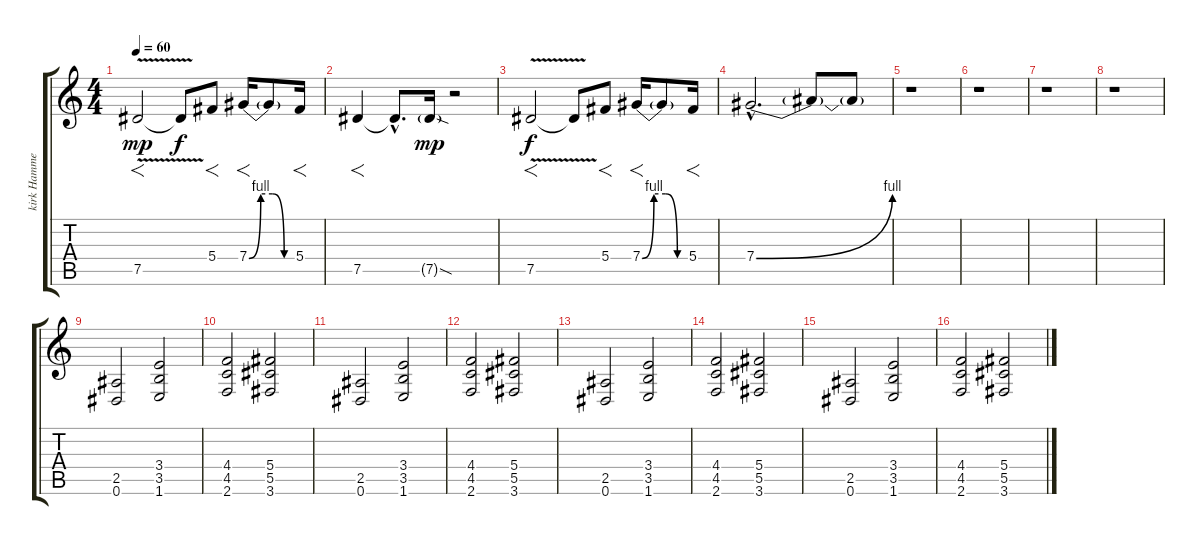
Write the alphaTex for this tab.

\track ("kirk Hammet" "kirk Hamme") {instrument distortionguitar}
\staff {score tabs}
\tuning (Eb4 Bb3 Gb3 Db3 Ab2 Eb2) {hide}
\ts (4 4)
\tempo 60
\clef g2
\ks c
7.5{v}.2{f dy mp} 7.5{t}.8{dy f} 5.4.8{f} 7.4{be (custom 0 0 15 4 30 4 45 0 60 0)}.16{f} 7.4{t}.8 5.4.16{f} |
7.5.4{f} 7.5{hac t}.8{d} 7.5{sod g}.16{dy mp} r.2 |
7.5{v}.2{f dy f} 7.5{t}.8 5.4.8{f} 7.4{be (custom 0 0 15 4 30 4 45 0 60 0)}.16{f} 7.4{t}.8 5.4.16{f} |
7.4{be (bend 0 0 60 4) hac}.2{d} 7.4{t}.8 7.4{t}.8 |
r.1{volume 14} |
r.1 |
r.1 |
r.1 |
(2.5 0.6).2 (3.4 3.5 1.6).2 |
(4.4 4.5 2.6).2 (5.4 5.5 3.6).2 |
(2.5 0.6).2 (3.4 3.5 1.6).2 |
(4.4 4.5 2.6).2 (5.4 5.5 3.6).2 |
(2.5 0.6).2 (3.4 3.5 1.6).2 |
(4.4 4.5 2.6).2 (5.4 5.5 3.6).2 |
(2.5 0.6).2 (3.4 3.5 1.6).2 |
(4.4 4.5 2.6).2 (5.4 5.5 3.6).2
